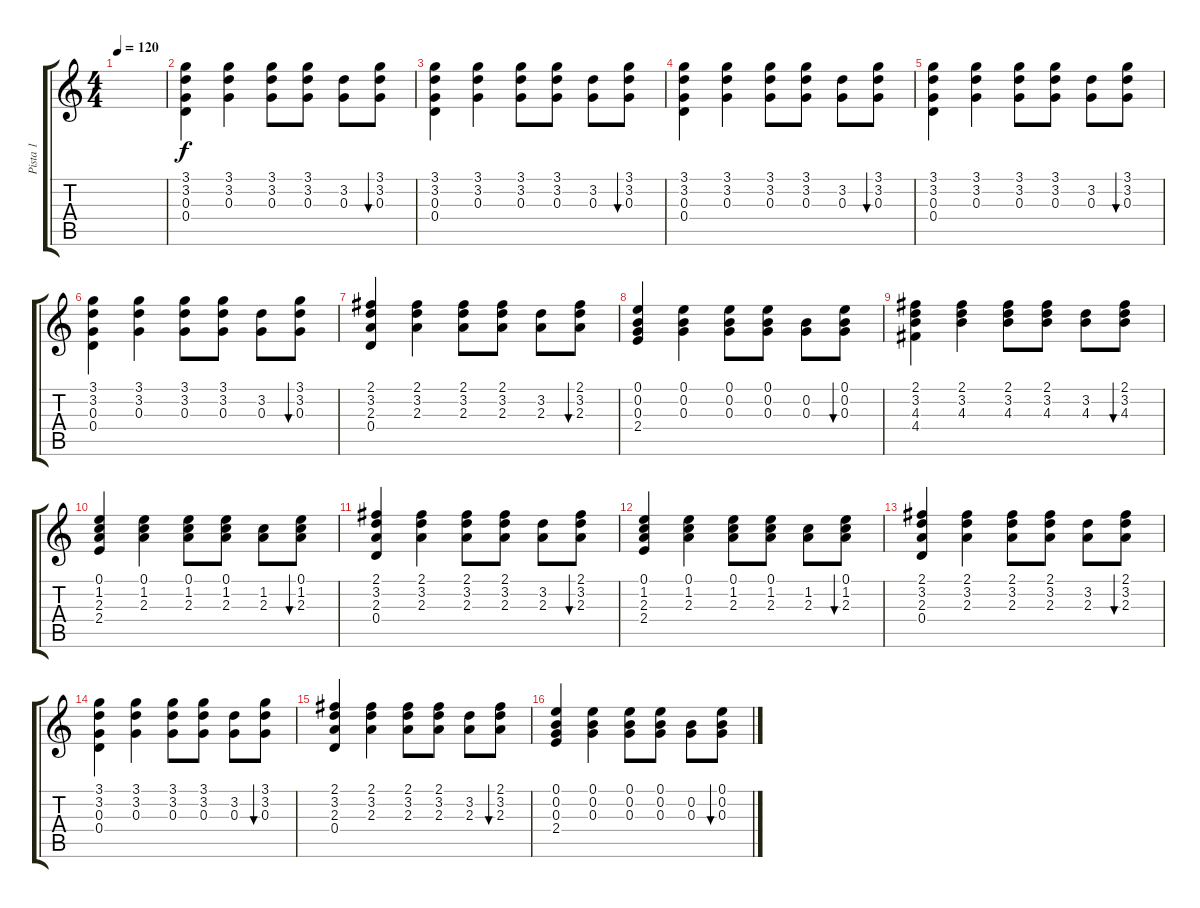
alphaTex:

\track ("Pista 1" "Pista 1") {instrument acousticguitarsteel}
\staff {score tabs}
\tuning (E4 B3 G3 D3 A2 E2) {hide}
\ts (4 4)
\tempo 120
\clef g2
\ks c
|
(3.1 3.2 0.3 0.4).4 (3.1 3.2 0.3).4 (3.1 3.2 0.3).8 (3.1 3.2 0.3).8 (3.2 0.3).8 (3.1 3.2 0.3).8{bu 30} |
(3.1 3.2 0.3 0.4).4 (3.1 3.2 0.3).4 (3.1 3.2 0.3).8 (3.1 3.2 0.3).8 (3.2 0.3).8 (3.1 3.2 0.3).8{bu 30} |
(3.1 3.2 0.3 0.4).4 (3.1 3.2 0.3).4 (3.1 3.2 0.3).8 (3.1 3.2 0.3).8 (3.2 0.3).8 (3.1 3.2 0.3).8{bu 30} |
(3.1 3.2 0.3 0.4).4 (3.1 3.2 0.3).4 (3.1 3.2 0.3).8 (3.1 3.2 0.3).8 (3.2 0.3).8 (3.1 3.2 0.3).8{bu 30} |
(3.1 3.2 0.3 0.4).4 (3.1 3.2 0.3).4 (3.1 3.2 0.3).8 (3.1 3.2 0.3).8 (3.2 0.3).8 (3.1 3.2 0.3).8{bu 30} |
(2.1 3.2 2.3 0.4).4 (2.1 3.2 2.3).4 (2.1 3.2 2.3).8 (2.1 3.2 2.3).8 (3.2 2.3).8 (2.1 3.2 2.3).8{bu 30} |
(0.1 0.2 0.3 2.4).4 (0.1 0.2 0.3).4 (0.1 0.2 0.3).8 (0.1 0.2 0.3).8 (0.2 0.3).8 (0.1 0.2 0.3).8{bu 30} |
(2.1 3.2 4.3 4.4).4 (2.1 3.2 4.3).4 (2.1 3.2 4.3).8 (2.1 3.2 4.3).8 (3.2 4.3).8 (2.1 3.2 4.3).8{bu 30} |
(0.1 1.2 2.3 2.4).4 (0.1 1.2 2.3).4 (0.1 1.2 2.3).8 (0.1 1.2 2.3).8 (1.2 2.3).8 (0.1 1.2 2.3).8{bu 30} |
(2.1 3.2 2.3 0.4).4 (2.1 3.2 2.3).4 (2.1 3.2 2.3).8 (2.1 3.2 2.3).8 (3.2 2.3).8 (2.1 3.2 2.3).8{bu 30} |
(0.1 1.2 2.3 2.4).4 (0.1 1.2 2.3).4 (0.1 1.2 2.3).8 (0.1 1.2 2.3).8 (1.2 2.3).8 (0.1 1.2 2.3).8{bu 30} |
(2.1 3.2 2.3 0.4).4 (2.1 3.2 2.3).4 (2.1 3.2 2.3).8 (2.1 3.2 2.3).8 (3.2 2.3).8 (2.1 3.2 2.3).8{bu 30} |
(3.1 3.2 0.3 0.4).4 (3.1 3.2 0.3).4 (3.1 3.2 0.3).8 (3.1 3.2 0.3).8 (3.2 0.3).8 (3.1 3.2 0.3).8{bu 30} |
(2.1 3.2 2.3 0.4).4 (2.1 3.2 2.3).4 (2.1 3.2 2.3).8 (2.1 3.2 2.3).8 (3.2 2.3).8 (2.1 3.2 2.3).8{bu 30} |
(0.1 0.2 0.3 2.4).4 (0.1 0.2 0.3).4 (0.1 0.2 0.3).8 (0.1 0.2 0.3).8 (0.2 0.3).8 (0.1 0.2 0.3).8{bu 30}
